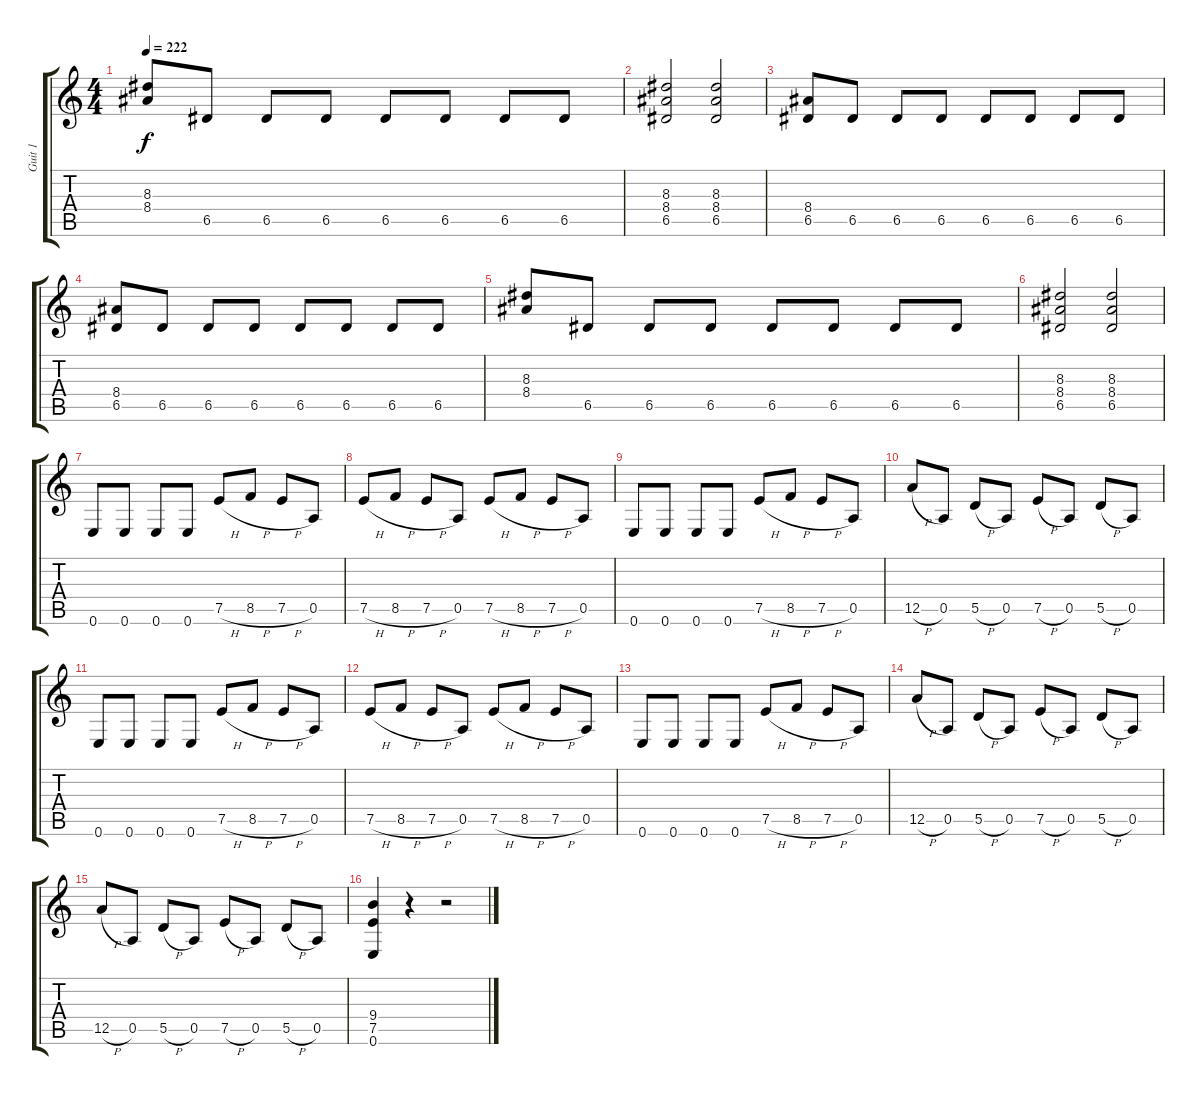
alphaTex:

\track ("Guit 1" "Guit 1") {instrument overdrivenguitar}
\staff {score tabs}
\tuning (E4 B3 G3 D3 A2 E2) {hide}
\ts (4 4)
\tempo 222
\clef g2
\ks c
(8.3 8.4).8{dy f} 6.5.8 6.5.8 6.5.8 6.5.8 6.5.8 6.5.8 6.5.8 |
(8.3 8.4 6.5).2 (8.3 8.4 6.5).2 |
(8.4 6.5).8 6.5.8 6.5.8 6.5.8 6.5.8 6.5.8 6.5.8 6.5.8 |
(8.4 6.5).8 6.5.8 6.5.8 6.5.8 6.5.8 6.5.8 6.5.8 6.5.8 |
(8.3 8.4).8 6.5.8 6.5.8 6.5.8 6.5.8 6.5.8 6.5.8 6.5.8 |
(8.3 8.4 6.5).2 (8.3 8.4 6.5).2 |
0.6.8 0.6.8 0.6.8 0.6.8 7.5{h}.8 8.5{h}.8 7.5{h}.8 0.5.8 |
7.5{h}.8 8.5{h}.8 7.5{h}.8 0.5.8 7.5{h}.8 8.5{h}.8 7.5{h}.8 0.5.8 |
0.6.8 0.6.8 0.6.8 0.6.8 7.5{h}.8 8.5{h}.8 7.5{h}.8 0.5.8 |
12.5{h}.8 0.5.8 5.5{h}.8 0.5.8 7.5{h}.8 0.5.8 5.5{h}.8 0.5.8 |
0.6.8 0.6.8 0.6.8 0.6.8 7.5{h}.8 8.5{h}.8 7.5{h}.8 0.5.8 |
7.5{h}.8 8.5{h}.8 7.5{h}.8 0.5.8 7.5{h}.8 8.5{h}.8 7.5{h}.8 0.5.8 |
0.6.8 0.6.8 0.6.8 0.6.8 7.5{h}.8 8.5{h}.8 7.5{h}.8 0.5.8 |
12.5{h}.8 0.5.8 5.5{h}.8 0.5.8 7.5{h}.8 0.5.8 5.5{h}.8 0.5.8 |
12.5{h}.8 0.5.8 5.5{h}.8 0.5.8 7.5{h}.8 0.5.8 5.5{h}.8 0.5.8 |
(9.4 7.5 0.6).4 r.4 r.2
